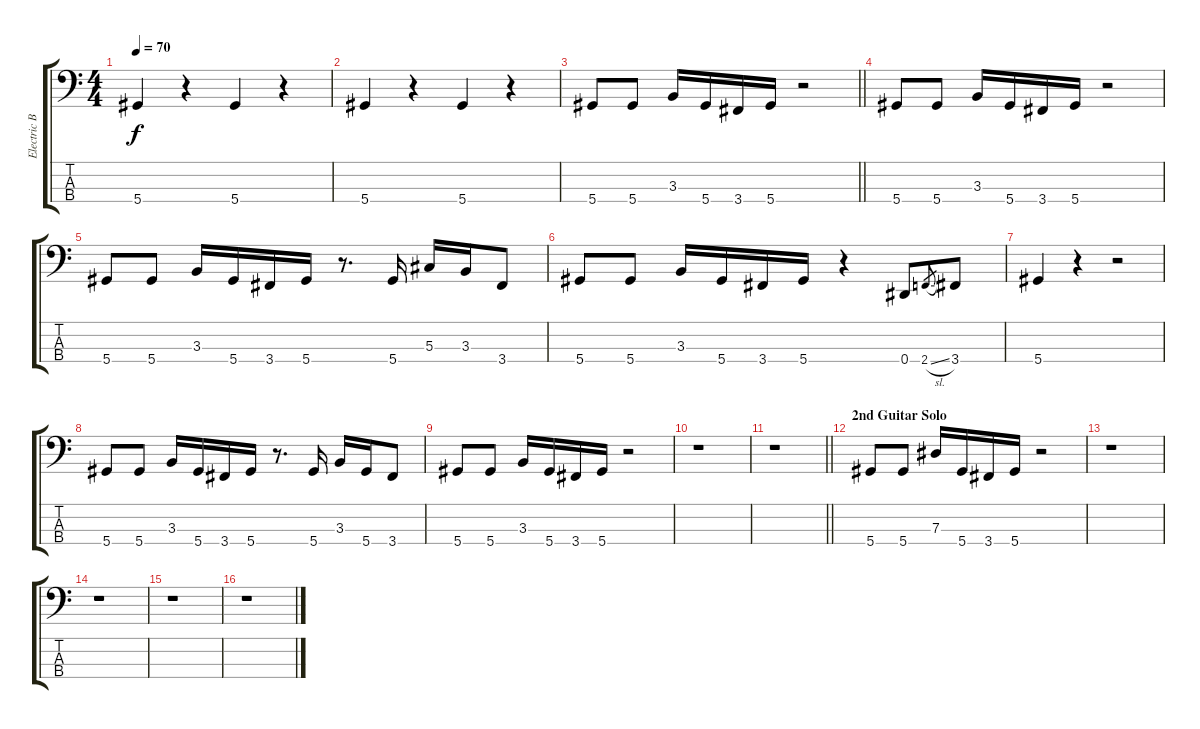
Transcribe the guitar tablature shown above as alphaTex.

\track ("Electric Bass (Finger) Tuned Down 1/2 Do" "Electric B") {instrument electricbassfinger}
\staff {score tabs}
\tuning (Gb2 Db2 Ab1 Eb1) {hide}
\ts (4 4)
\tempo 70
\clef f4
\ks c
5.4.4{dy f} r.4 5.4.4 r.4 |
5.4.4 r.4 5.4.4 r.4 |
\barLineRight lightlight
5.4.8 5.4.8 3.3.16 5.4.16 3.4.16 5.4.16 r.2 |
5.4.8 5.4.8 3.3.16 5.4.16 3.4.16 5.4.16 r.2 |
5.4.8 5.4.8 3.3.16 5.4.16 3.4.16 5.4.16 r.8{d} 5.4.16 5.3.16 3.3.16 3.4.8 |
5.4.8 5.4.8 3.3.16 5.4.16 3.4.16 5.4.16 r.4 0.4.8 2.4{sl}.8{gr} 3.4.8 |
5.4.4 r.4 r.2 |
5.4.8 5.4.8 3.3.16 5.4.16 3.4.16 5.4.16 r.8{d} 5.4.16 3.3.16 5.4.16 3.4.8 |
5.4.8 5.4.8 3.3.16 5.4.16 3.4.16 5.4.16 r.2 |
r.1 |
\barLineRight lightlight
r.1 |
\section ("" "2nd Guitar Solo")
5.4.8 5.4.8 7.3.16 5.4.16 3.4.16 5.4.16 r.2 |
r.1 |
r.1 |
r.1 |
r.1
